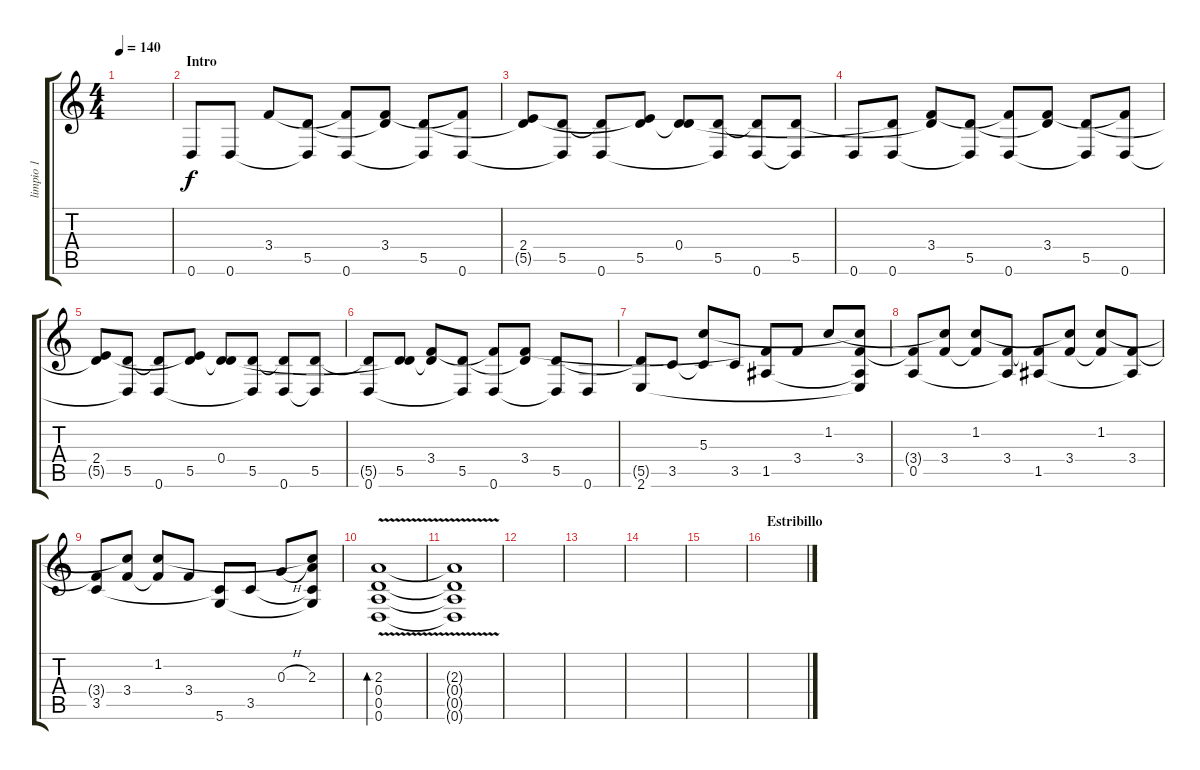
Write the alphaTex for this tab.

\track ("limpio 1" "limpio 1") {instrument acousticguitarsteel}
\staff {score tabs}
\tuning (E4 B3 G3 D3 A2 D2) {hide}
\ts (4 4)
\tempo 140
\clef g2
\ks c
|
\section ("" "Intro")
0.6.8 0.6.8 3.4.8 (5.5 0.6{t}).8 (3.4{t} 0.6).8 (3.4 5.5{t}).8 (5.5 0.6{t}).8 (3.4{t} 0.6).8 |
(2.4 5.5{t}).8 (5.5 0.6{t}).8 (5.5{t} 0.6).8 (2.4{t} 5.5).8 (0.4 5.5{t}).8 (5.5 0.6{t}).8 (5.5{t} 0.6).8 (5.5 0.6{t}).8 |
0.6.8 (0.4{t} 0.6).8 (3.4 5.5{t}).8 (5.5 0.6{t}).8 (3.4{t} 0.6).8 (3.4 5.5{t}).8 (5.5 0.6{t}).8 (3.4{t} 0.6).8 |
(2.4 5.5{t}).8 (5.5 0.6{t}).8 (5.5{t} 0.6).8 (2.4{t} 5.5).8 (0.4 5.5{t}).8 (5.5 0.6{t}).8 (5.5{t} 0.6).8 (5.5 0.6{t}).8 |
(5.5{t} 0.6).8 (0.4{t} 5.5).8 (3.4 5.5{t}).8 (5.5 0.6{t}).8 (3.4{t} 0.6).8 (3.4 5.5{t}).8 (5.5 0.6{t}).8 0.6.8 |
(5.5{t} 2.6).8 3.5.8 (5.3 3.5{t}).8 3.5.8 (3.4{t} 1.5).8 3.4.8 1.2.8 (5.3{t} 3.4 1.5{t} 2.6{t}).8 |
(3.4{t} 0.5).8 (1.2{t} 3.4).8 (1.2 3.4{t}).8 (3.4 0.5{t}).8 (3.4{t} 1.5).8 (1.2{t} 3.4).8 (1.2 3.4{t}).8 (3.4 1.5{t}).8 |
(3.4{t} 3.5).8 (1.2{t} 3.4).8 (1.2 3.4{t}).8 3.4.8 (3.5{t} 5.6).8 3.5.8 0.3{h}.8 (1.2{t} 2.3 3.5{t} 5.6{t}).8 |
(2.3{v} 0.4 0.5 0.6).1{bd 60} |
(2.3{t} 0.4{t} 0.5{t} 0.6{t}).1 |
|
|
|
|
\section ("" "Estribillo")
